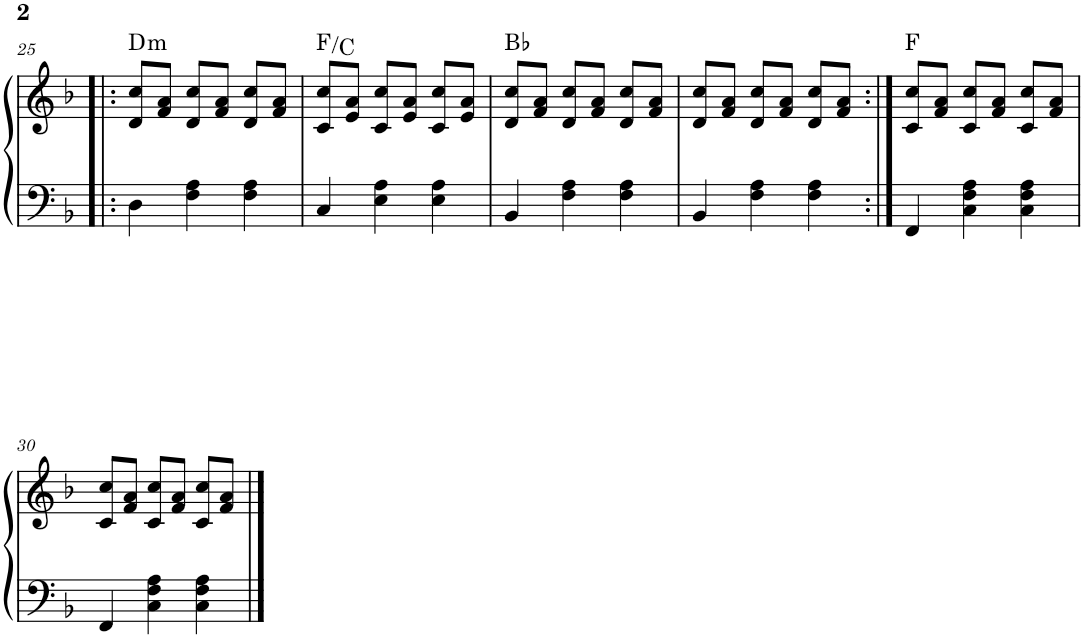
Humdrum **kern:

**kern	**kern	**harte
*part1	*part1	*part1
*staff2	*staff1	*
*I"Piano	*	*
*I'Pno.	*	*
!!LO:PB:g=z
*clefF4	*clefG2	*
*k[b-]	*k[b-]	*
*M3/4	*M3/4	*
=25!|:	=25!|:	=25!|:
!	!	!LO:H:kt=m
4D\	8d/ 8cc/L	D:min
.	8f/ 8a/J	.
4F\ 4A\	8d/ 8cc/L	.
.	8f/ 8a/J	.
4F\ 4A\	8d/ 8cc/L	.
.	8f/ 8a/J	.
=26	=26	=26
4C/	8c/ 8cc/L	F:maj/5
.	8e/ 8a/J	.
4E\ 4A\	8c/ 8cc/L	.
.	8e/ 8a/J	.
4E\ 4A\	8c/ 8cc/L	.
.	8e/ 8a/J	.
=27	=27	=27
4BB-/	8d/ 8cc/L	Bb:maj
.	8f/ 8a/J	.
4F\ 4A\	8d/ 8cc/L	.
.	8f/ 8a/J	.
4F\ 4A\	8d/ 8cc/L	.
.	8f/ 8a/J	.
=28	=28	=28
4BB-/	8d/ 8cc/L	.
.	8f/ 8a/J	.
4F\ 4A\	8d/ 8cc/L	.
.	8f/ 8a/J	.
4F\ 4A\	8d/ 8cc/L	.
.	8f/ 8a/J	.
=29:|!	=29:|!	=29:|!
4FF/	8c/ 8cc/L	F:maj
.	8f/ 8a/J	.
4C\ 4F\ 4A\	8c/ 8cc/L	.
.	8f/ 8a/J	.
4C\ 4F\ 4A\	8c/ 8cc/L	.
.	8f/ 8a/J	.
!!LO:LB:g=z
=30	=30	=30
4FF/	8c/ 8cc/L	.
.	8f/ 8a/J	.
4C\ 4F\ 4A\	8c/ 8cc/L	.
.	8f/ 8a/J	.
4C\ 4F\ 4A\	8c/ 8cc/L	.
.	8f/ 8a/J	.
==	==	==
*-	*-	*-
